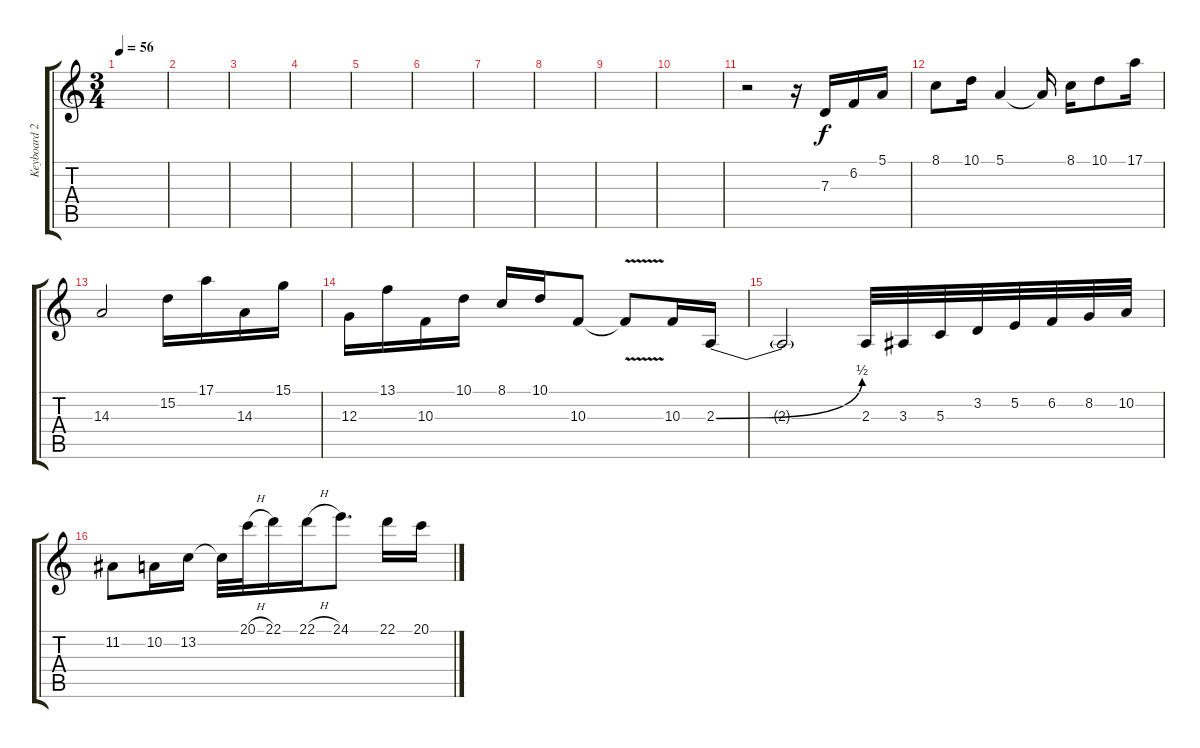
\track ("Keyboard 2 " "Keyboard 2") {instrument pad1newage}
\staff {score tabs}
\tuning (E4 B3 G3 D3 A2 E2) {hide}
\ts (3 4)
\tempo 56
\clef g2
\ks c
|
|
|
|
|
|
|
|
|
|
r.2 r.16 7.3.16 6.2.16 5.1.16 |
8.1.8 10.1.16 5.1.4 5.1{t}.16 8.1.16 10.1.8 17.1.16 |
14.3.2 15.2.16 17.1.16 14.3.16 15.1.16 |
12.3.16 13.1.16 10.3.16 10.1.16 8.1.16 10.1.16 10.3.8 10.3{v t}.8 10.3.16 2.3{be (bend 0 0 60 2)}.16 |
2.3{t}.2 2.3.32 3.3.32 5.3.32 3.2.32 5.2.32 6.2.32 8.2.32 10.2.32 |
11.2.8 10.2.16 13.2.16 13.2{t}.32 20.1{h}.32 22.1.16 22.1{h}.16 24.1.8{d} 22.1.16 20.1.16
